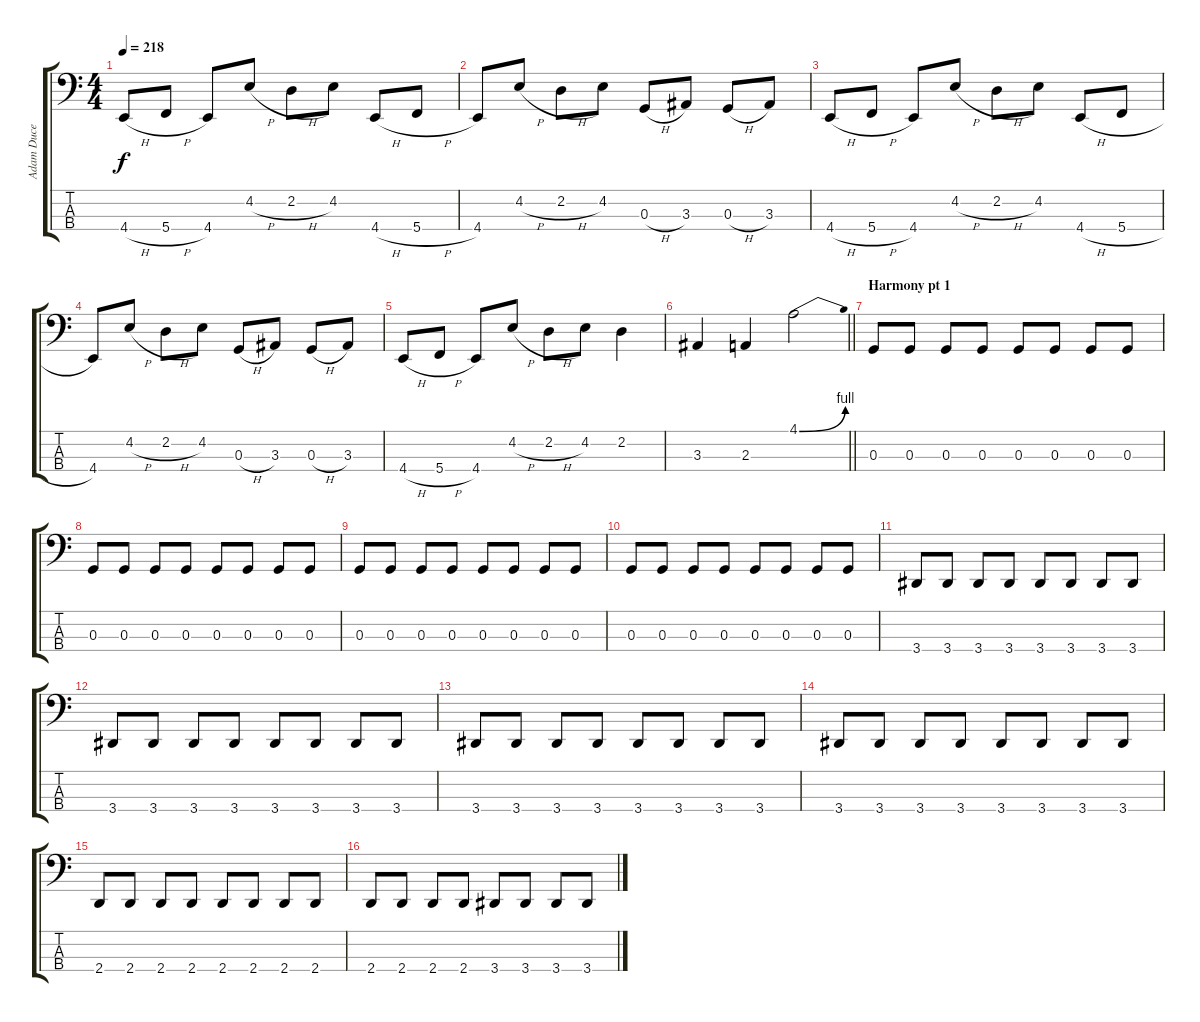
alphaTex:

\track ("Adam Duce" "Adam Duce") {instrument electricbasspick}
\staff {score tabs}
\tuning (F2 C2 G1 C1) {hide}
\ts (4 4)
\tempo 218
\clef f4
\ks c
4.4{h}.8{dy f} 5.4{h}.8 4.4.8 4.2{h}.8 2.2{h}.8 4.2.8 4.4{h}.8 5.4{h}.8 |
4.4.8 4.2{h}.8 2.2{h}.8 4.2.8 0.3{h}.8 3.3.8 0.3{h}.8 3.3.8 |
4.4{h}.8 5.4{h}.8 4.4.8 4.2{h}.8 2.2{h}.8 4.2.8 4.4{h}.8 5.4{h}.8 |
4.4.8 4.2{h}.8 2.2{h}.8 4.2.8 0.3{h}.8 3.3.8 0.3{h}.8 3.3.8 |
4.4{h}.8 5.4{h}.8 4.4.8 4.2{h}.8 2.2{h}.8 4.2.8 2.2.4 |
\barLineRight lightlight
3.3.4 2.3.4 4.1{be (bend 0 0 60 4)}.2 |
\section ("" "Harmony pt 1")
0.3.8 0.3.8 0.3.8 0.3.8 0.3.8 0.3.8 0.3.8 0.3.8 |
0.3.8 0.3.8 0.3.8 0.3.8 0.3.8 0.3.8 0.3.8 0.3.8 |
0.3.8 0.3.8 0.3.8 0.3.8 0.3.8 0.3.8 0.3.8 0.3.8 |
0.3.8 0.3.8 0.3.8 0.3.8 0.3.8 0.3.8 0.3.8 0.3.8 |
3.4.8 3.4.8 3.4.8 3.4.8 3.4.8 3.4.8 3.4.8 3.4.8 |
3.4.8 3.4.8 3.4.8 3.4.8 3.4.8 3.4.8 3.4.8 3.4.8 |
3.4.8 3.4.8 3.4.8 3.4.8 3.4.8 3.4.8 3.4.8 3.4.8 |
3.4.8 3.4.8 3.4.8 3.4.8 3.4.8 3.4.8 3.4.8 3.4.8 |
2.4.8 2.4.8 2.4.8 2.4.8 2.4.8 2.4.8 2.4.8 2.4.8 |
2.4.8 2.4.8 2.4.8 2.4.8 3.4.8 3.4.8 3.4.8 3.4.8
